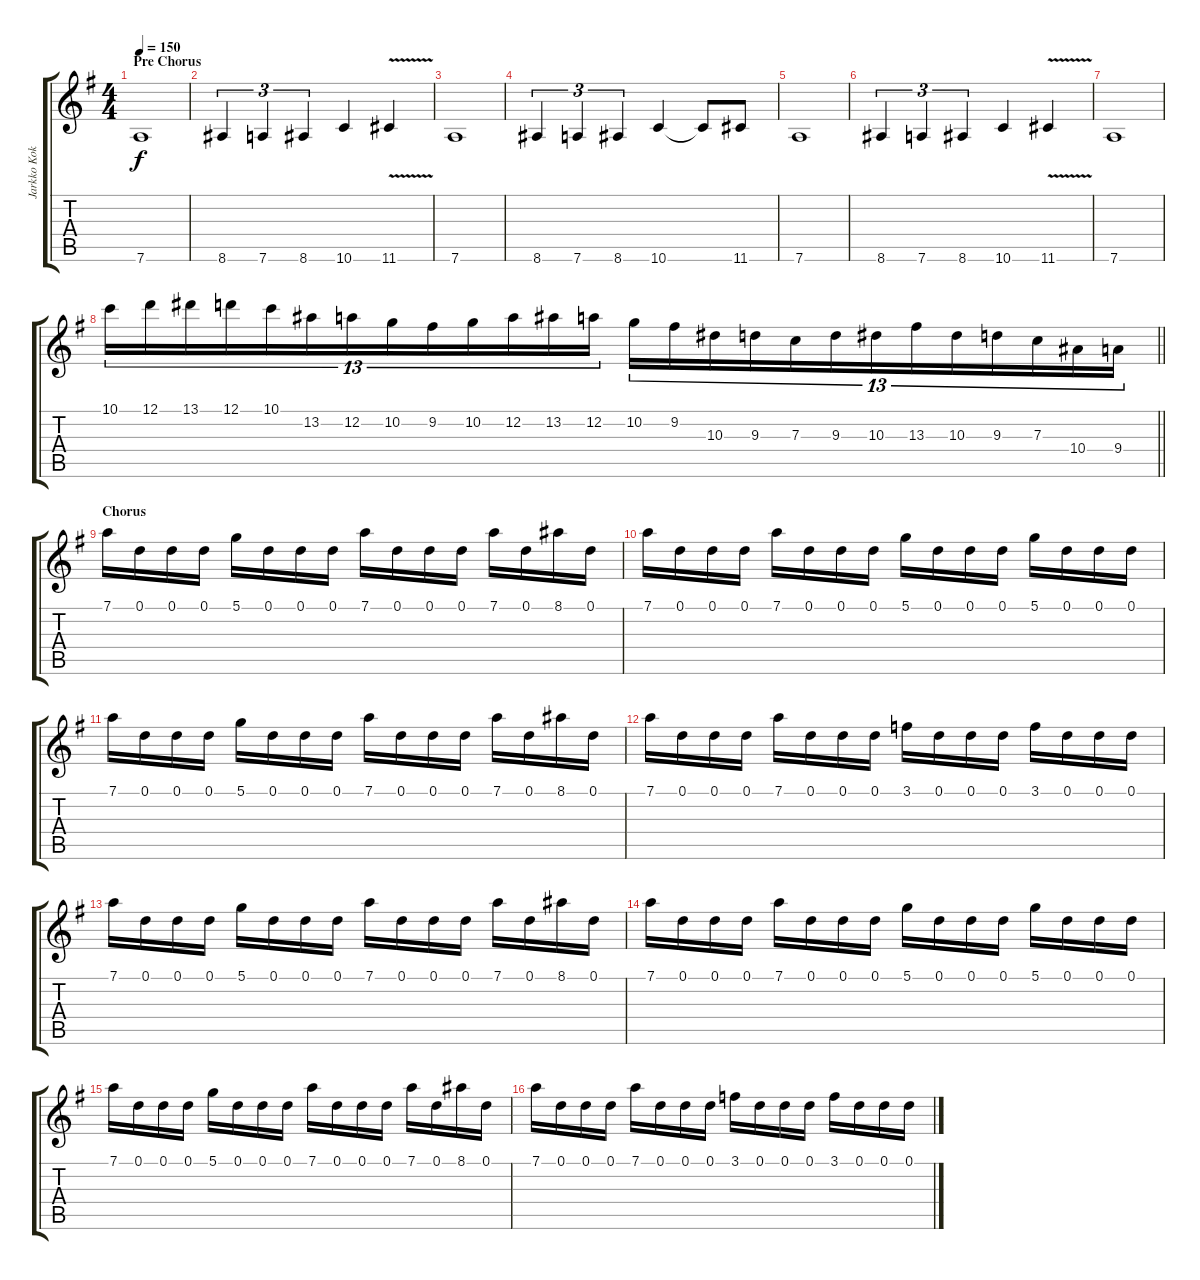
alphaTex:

\track ("Jarkko Kokko (lead guitar) " "Jarkko Kok") {instrument overdrivenguitar}
\staff {score tabs}
\tuning (D4 A3 F3 C3 G2 D2) {hide}
\ts (4 4)
\section ("" "Pre Chorus")
\tempo 150
\clef g2
\ks eminor
7.6.1{dy f} |
8.6.4{tu (3 2)} 7.6.4{tu (3 2)} 8.6.4{tu (3 2)} 10.6.4 11.6{v}.4 |
7.6.1 |
8.6.4{tu (3 2)} 7.6.4{tu (3 2)} 8.6.4{tu (3 2)} 10.6.4 10.6{t}.8 11.6.8 |
7.6.1 |
8.6.4{tu (3 2)} 7.6.4{tu (3 2)} 8.6.4{tu (3 2)} 10.6.4 11.6{v}.4 |
7.6.1 |
\barLineRight lightlight
10.1.16{tu (13 8)} 12.1.16{tu (13 8)} 13.1.16{tu (13 8)} 12.1.16{tu (13 8)} 10.1.16{tu (13 8)} 13.2.16{tu (13 8)} 12.2.16{tu (13 8)} 10.2.16{tu (13 8)} 9.2.16{tu (13 8)} 10.2.16{tu (13 8)} 12.2.16{tu (13 8)} 13.2.16{tu (13 8)} 12.2.16{tu (13 8)} 10.2.16{tu (13 8)} 9.2.16{tu (13 8)} 10.3.16{tu (13 8)} 9.3.16{tu (13 8)} 7.3.16{tu (13 8)} 9.3.16{tu (13 8)} 10.3.16{tu (13 8)} 13.3.16{tu (13 8)} 10.3.16{tu (13 8)} 9.3.16{tu (13 8)} 7.3.16{tu (13 8)} 10.4.16{tu (13 8)} 9.4.16{tu (13 8)} |
\section ("" "Chorus")
7.1.16 0.1.16 0.1.16 0.1.16 5.1.16 0.1.16 0.1.16 0.1.16 7.1.16 0.1.16 0.1.16 0.1.16 7.1.16 0.1.16 8.1.16 0.1.16 |
7.1.16 0.1.16 0.1.16 0.1.16 7.1.16 0.1.16 0.1.16 0.1.16 5.1.16 0.1.16 0.1.16 0.1.16 5.1.16 0.1.16 0.1.16 0.1.16 |
7.1.16 0.1.16 0.1.16 0.1.16 5.1.16 0.1.16 0.1.16 0.1.16 7.1.16 0.1.16 0.1.16 0.1.16 7.1.16 0.1.16 8.1.16 0.1.16 |
7.1.16 0.1.16 0.1.16 0.1.16 7.1.16 0.1.16 0.1.16 0.1.16 3.1.16 0.1.16 0.1.16 0.1.16 3.1.16 0.1.16 0.1.16 0.1.16 |
7.1.16 0.1.16 0.1.16 0.1.16 5.1.16 0.1.16 0.1.16 0.1.16 7.1.16 0.1.16 0.1.16 0.1.16 7.1.16 0.1.16 8.1.16 0.1.16 |
7.1.16 0.1.16 0.1.16 0.1.16 7.1.16 0.1.16 0.1.16 0.1.16 5.1.16 0.1.16 0.1.16 0.1.16 5.1.16 0.1.16 0.1.16 0.1.16 |
7.1.16 0.1.16 0.1.16 0.1.16 5.1.16 0.1.16 0.1.16 0.1.16 7.1.16 0.1.16 0.1.16 0.1.16 7.1.16 0.1.16 8.1.16 0.1.16 |
7.1.16 0.1.16 0.1.16 0.1.16 7.1.16 0.1.16 0.1.16 0.1.16 3.1.16 0.1.16 0.1.16 0.1.16 3.1.16 0.1.16 0.1.16 0.1.16
